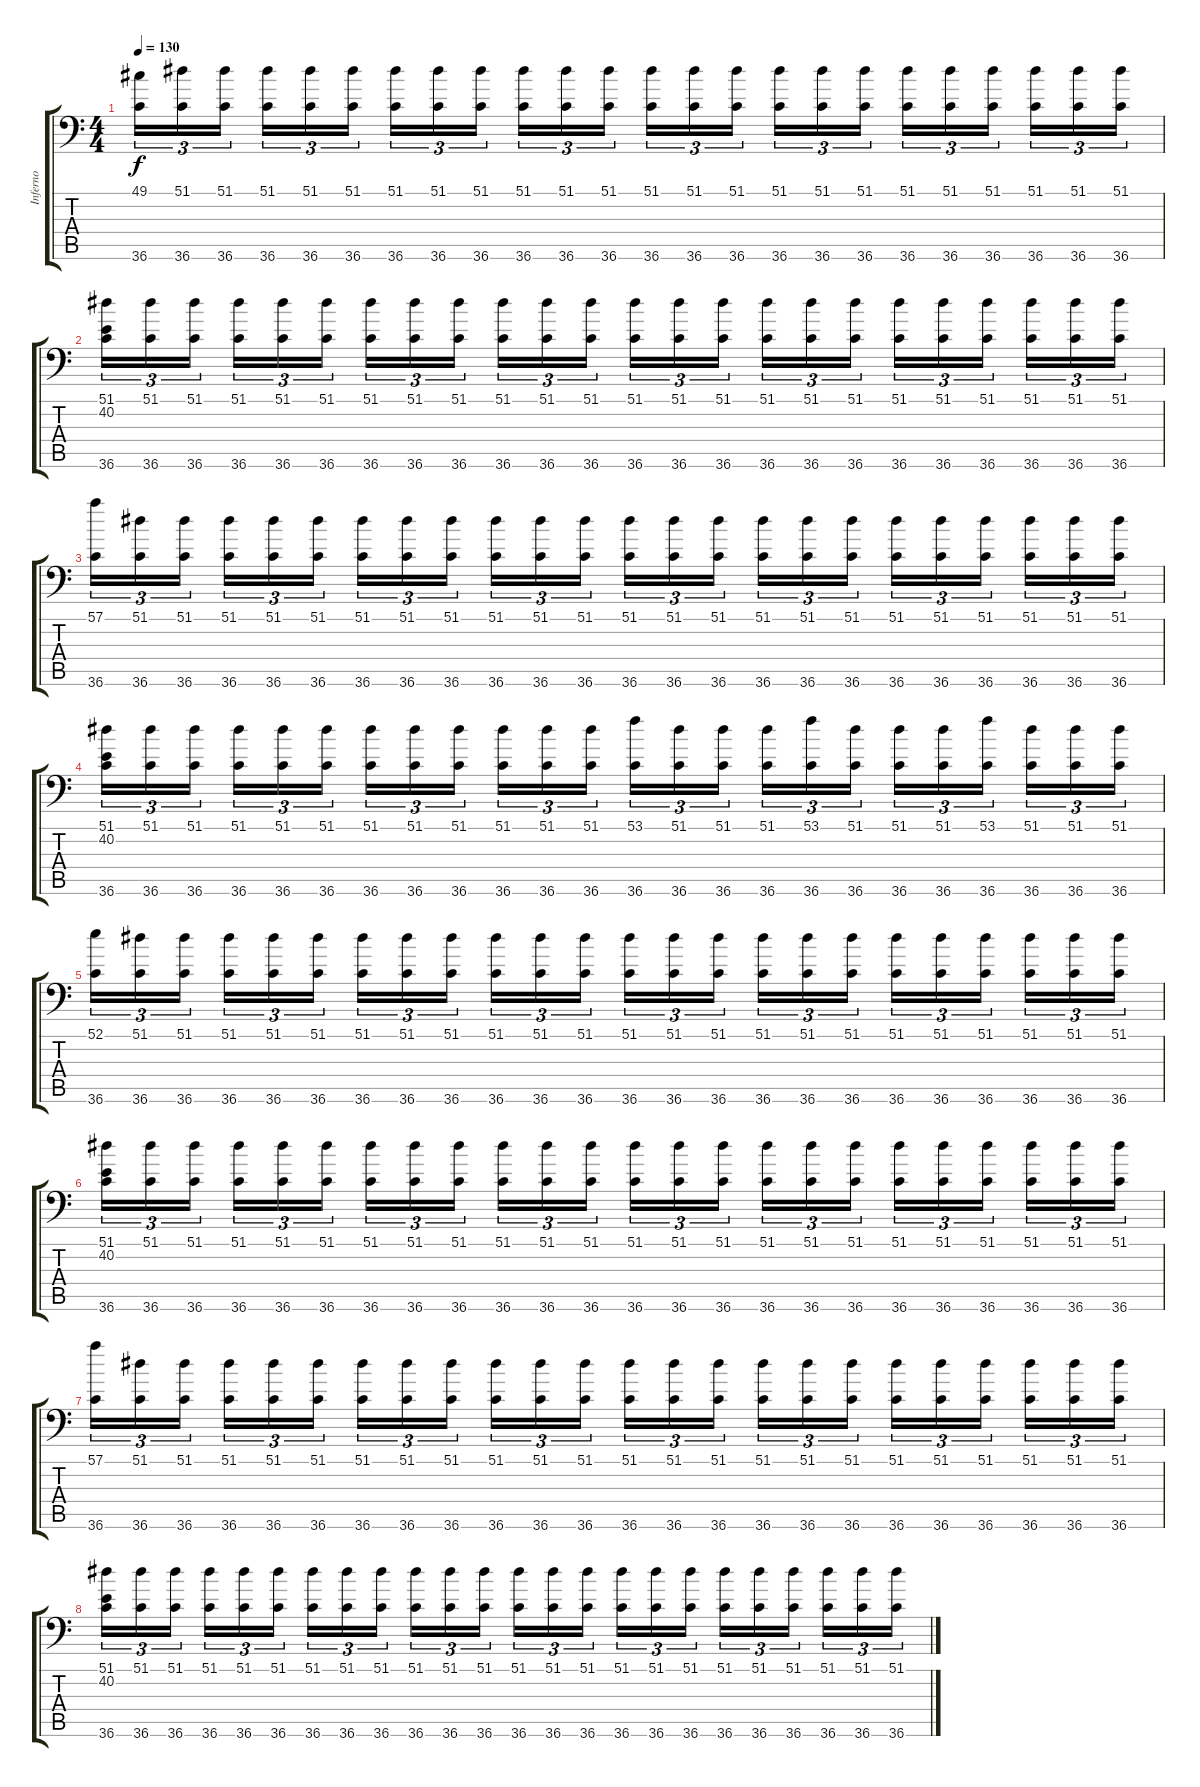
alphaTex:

\track ("Inferno" "Inferno") {instrument acousticgrandpiano}
\staff {score tabs}
\tuning (C-1 C-1 C-1 C-1 C-1 C-1) {hide}
\ts (4 4)
\tempo 130
\clef f4
\ks c
(49.1 36.6).16{tu (3 2) dy f} (51.1 36.6).16{tu (3 2)} (51.1 36.6).16{tu (3 2)} (51.1 36.6).16{tu (3 2)} (51.1 36.6).16{tu (3 2)} (51.1 36.6).16{tu (3 2)} (51.1 36.6).16{tu (3 2)} (51.1 36.6).16{tu (3 2)} (51.1 36.6).16{tu (3 2)} (51.1 36.6).16{tu (3 2)} (51.1 36.6).16{tu (3 2)} (51.1 36.6).16{tu (3 2)} (51.1 36.6).16{tu (3 2)} (51.1 36.6).16{tu (3 2)} (51.1 36.6).16{tu (3 2)} (51.1 36.6).16{tu (3 2)} (51.1 36.6).16{tu (3 2)} (51.1 36.6).16{tu (3 2)} (51.1 36.6).16{tu (3 2)} (51.1 36.6).16{tu (3 2)} (51.1 36.6).16{tu (3 2)} (51.1 36.6).16{tu (3 2)} (51.1 36.6).16{tu (3 2)} (51.1 36.6).16{tu (3 2)} |
(51.1 40.2 36.6).16{tu (3 2)} (51.1 36.6).16{tu (3 2)} (51.1 36.6).16{tu (3 2)} (51.1 36.6).16{tu (3 2)} (51.1 36.6).16{tu (3 2)} (51.1 36.6).16{tu (3 2)} (51.1 36.6).16{tu (3 2)} (51.1 36.6).16{tu (3 2)} (51.1 36.6).16{tu (3 2)} (51.1 36.6).16{tu (3 2)} (51.1 36.6).16{tu (3 2)} (51.1 36.6).16{tu (3 2)} (51.1 36.6).16{tu (3 2)} (51.1 36.6).16{tu (3 2)} (51.1 36.6).16{tu (3 2)} (51.1 36.6).16{tu (3 2)} (51.1 36.6).16{tu (3 2)} (51.1 36.6).16{tu (3 2)} (51.1 36.6).16{tu (3 2)} (51.1 36.6).16{tu (3 2)} (51.1 36.6).16{tu (3 2)} (51.1 36.6).16{tu (3 2)} (51.1 36.6).16{tu (3 2)} (51.1 36.6).16{tu (3 2)} |
(57.1 36.6).16{tu (3 2)} (51.1 36.6).16{tu (3 2)} (51.1 36.6).16{tu (3 2)} (51.1 36.6).16{tu (3 2)} (51.1 36.6).16{tu (3 2)} (51.1 36.6).16{tu (3 2)} (51.1 36.6).16{tu (3 2)} (51.1 36.6).16{tu (3 2)} (51.1 36.6).16{tu (3 2)} (51.1 36.6).16{tu (3 2)} (51.1 36.6).16{tu (3 2)} (51.1 36.6).16{tu (3 2)} (51.1 36.6).16{tu (3 2)} (51.1 36.6).16{tu (3 2)} (51.1 36.6).16{tu (3 2)} (51.1 36.6).16{tu (3 2)} (51.1 36.6).16{tu (3 2)} (51.1 36.6).16{tu (3 2)} (51.1 36.6).16{tu (3 2)} (51.1 36.6).16{tu (3 2)} (51.1 36.6).16{tu (3 2)} (51.1 36.6).16{tu (3 2)} (51.1 36.6).16{tu (3 2)} (51.1 36.6).16{tu (3 2)} |
(51.1 40.2 36.6).16{tu (3 2)} (51.1 36.6).16{tu (3 2)} (51.1 36.6).16{tu (3 2)} (51.1 36.6).16{tu (3 2)} (51.1 36.6).16{tu (3 2)} (51.1 36.6).16{tu (3 2)} (51.1 36.6).16{tu (3 2)} (51.1 36.6).16{tu (3 2)} (51.1 36.6).16{tu (3 2)} (51.1 36.6).16{tu (3 2)} (51.1 36.6).16{tu (3 2)} (51.1 36.6).16{tu (3 2)} (53.1 36.6).16{tu (3 2)} (51.1 36.6).16{tu (3 2)} (51.1 36.6).16{tu (3 2)} (51.1 36.6).16{tu (3 2)} (53.1 36.6).16{tu (3 2)} (51.1 36.6).16{tu (3 2)} (51.1 36.6).16{tu (3 2)} (51.1 36.6).16{tu (3 2)} (53.1 36.6).16{tu (3 2)} (51.1 36.6).16{tu (3 2)} (51.1 36.6).16{tu (3 2)} (51.1 36.6).16{tu (3 2)} |
(52.1 36.6).16{tu (3 2)} (51.1 36.6).16{tu (3 2)} (51.1 36.6).16{tu (3 2)} (51.1 36.6).16{tu (3 2)} (51.1 36.6).16{tu (3 2)} (51.1 36.6).16{tu (3 2)} (51.1 36.6).16{tu (3 2)} (51.1 36.6).16{tu (3 2)} (51.1 36.6).16{tu (3 2)} (51.1 36.6).16{tu (3 2)} (51.1 36.6).16{tu (3 2)} (51.1 36.6).16{tu (3 2)} (51.1 36.6).16{tu (3 2)} (51.1 36.6).16{tu (3 2)} (51.1 36.6).16{tu (3 2)} (51.1 36.6).16{tu (3 2)} (51.1 36.6).16{tu (3 2)} (51.1 36.6).16{tu (3 2)} (51.1 36.6).16{tu (3 2)} (51.1 36.6).16{tu (3 2)} (51.1 36.6).16{tu (3 2)} (51.1 36.6).16{tu (3 2)} (51.1 36.6).16{tu (3 2)} (51.1 36.6).16{tu (3 2)} |
(51.1 40.2 36.6).16{tu (3 2)} (51.1 36.6).16{tu (3 2)} (51.1 36.6).16{tu (3 2)} (51.1 36.6).16{tu (3 2)} (51.1 36.6).16{tu (3 2)} (51.1 36.6).16{tu (3 2)} (51.1 36.6).16{tu (3 2)} (51.1 36.6).16{tu (3 2)} (51.1 36.6).16{tu (3 2)} (51.1 36.6).16{tu (3 2)} (51.1 36.6).16{tu (3 2)} (51.1 36.6).16{tu (3 2)} (51.1 36.6).16{tu (3 2)} (51.1 36.6).16{tu (3 2)} (51.1 36.6).16{tu (3 2)} (51.1 36.6).16{tu (3 2)} (51.1 36.6).16{tu (3 2)} (51.1 36.6).16{tu (3 2)} (51.1 36.6).16{tu (3 2)} (51.1 36.6).16{tu (3 2)} (51.1 36.6).16{tu (3 2)} (51.1 36.6).16{tu (3 2)} (51.1 36.6).16{tu (3 2)} (51.1 36.6).16{tu (3 2)} |
(57.1 36.6).16{tu (3 2)} (51.1 36.6).16{tu (3 2)} (51.1 36.6).16{tu (3 2)} (51.1 36.6).16{tu (3 2)} (51.1 36.6).16{tu (3 2)} (51.1 36.6).16{tu (3 2)} (51.1 36.6).16{tu (3 2)} (51.1 36.6).16{tu (3 2)} (51.1 36.6).16{tu (3 2)} (51.1 36.6).16{tu (3 2)} (51.1 36.6).16{tu (3 2)} (51.1 36.6).16{tu (3 2)} (51.1 36.6).16{tu (3 2)} (51.1 36.6).16{tu (3 2)} (51.1 36.6).16{tu (3 2)} (51.1 36.6).16{tu (3 2)} (51.1 36.6).16{tu (3 2)} (51.1 36.6).16{tu (3 2)} (51.1 36.6).16{tu (3 2)} (51.1 36.6).16{tu (3 2)} (51.1 36.6).16{tu (3 2)} (51.1 36.6).16{tu (3 2)} (51.1 36.6).16{tu (3 2)} (51.1 36.6).16{tu (3 2)} |
(51.1 40.2 36.6).16{tu (3 2)} (51.1 36.6).16{tu (3 2)} (51.1 36.6).16{tu (3 2)} (51.1 36.6).16{tu (3 2)} (51.1 36.6).16{tu (3 2)} (51.1 36.6).16{tu (3 2)} (51.1 36.6).16{tu (3 2)} (51.1 36.6).16{tu (3 2)} (51.1 36.6).16{tu (3 2)} (51.1 36.6).16{tu (3 2)} (51.1 36.6).16{tu (3 2)} (51.1 36.6).16{tu (3 2)} (51.1 36.6).16{tu (3 2)} (51.1 36.6).16{tu (3 2)} (51.1 36.6).16{tu (3 2)} (51.1 36.6).16{tu (3 2)} (51.1 36.6).16{tu (3 2)} (51.1 36.6).16{tu (3 2)} (51.1 36.6).16{tu (3 2)} (51.1 36.6).16{tu (3 2)} (51.1 36.6).16{tu (3 2)} (51.1 36.6).16{tu (3 2)} (51.1 36.6).16{tu (3 2)} (51.1 36.6).16{tu (3 2)}
